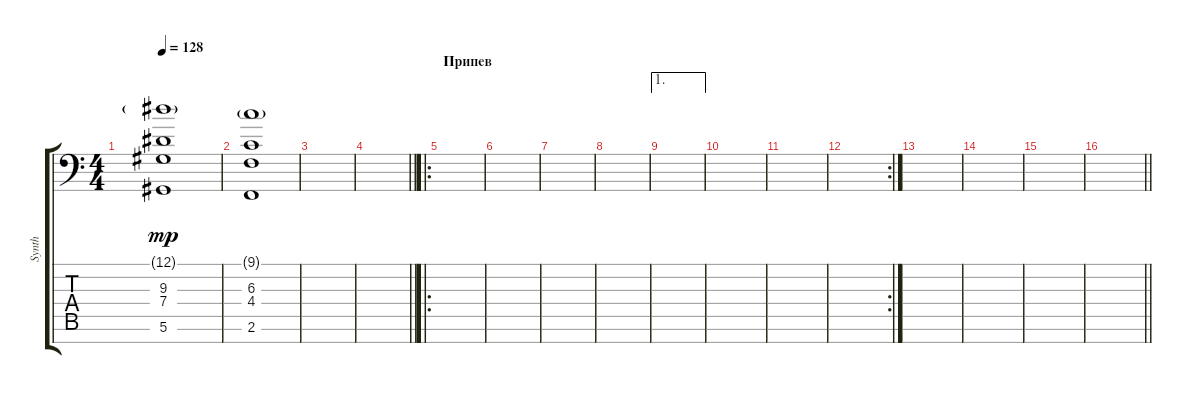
\track ("Synth" "Synth") {instrument lead1square}
\staff {score tabs}
\tuning (Eb4 Bb3 Gb3 Db3 Ab2 Eb2 Bb1) {hide}
\ts (4 4)
\tempo 128
\clef f4
\ks c
(12.1{g} 9.3 7.4 5.6).1{dy mp} |
(9.1{g} 6.3 4.4 2.6).1 |
|
\barLineRight lightlight
|
\ro
\section ("" "Припев")
|
|
|
|
\ae 1
|
|
|
\rc 2
|
|
|
|
\barLineRight lightlight
